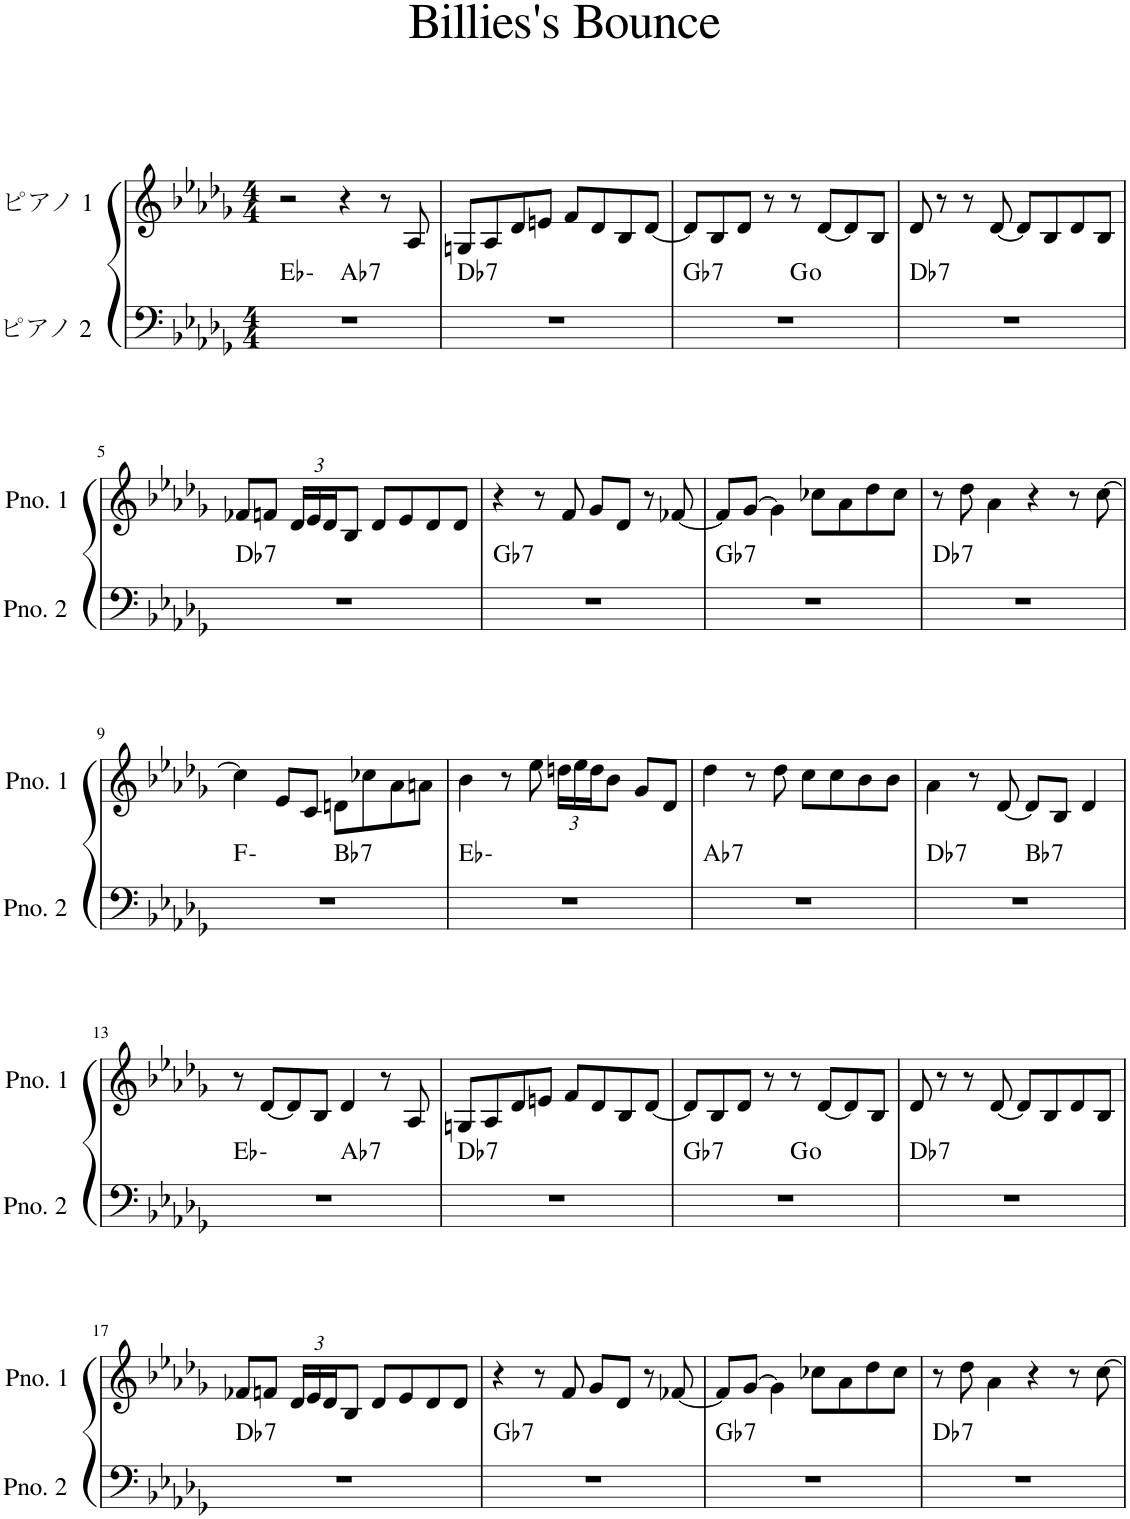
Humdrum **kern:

**kern	**harte	**kern
*part2	*part2	*part1
*staff2	*	*staff1
*I"ピアノ 2	*	*I"ピアノ 1
*clefF4	*	*clefG2
*k[b-e-a-d-g-]	*	*k[b-e-a-d-g-]
*M4/4	*	*M4/4
=1	=1	=1
*^	*	*
1r	2ryy	Eb:min	2r
!	!	!LO:H:kt=7	!
.	2ryy	Ab:7	4r
.	.	.	8r
.	.	.	8A-/
=2	=2	=2	=2
!	!	!LO:H:kt=7	!
*v	*v	*	*
1r	Db:7	8Gn/L
.	.	8A-/
.	.	8d-/
.	.	8en/J
.	.	8f/L
.	.	8d-/
.	.	8B-/
.	.	[8d-/J
=3	=3	=3
!	!LO:H:kt=7	!
*^	*	*
1r	2ryy	Gb:7	8d-/L]
.	.	.	8B-/
.	.	.	8d-/J
.	.	.	8r
.	2ryy	G:dim	8r
.	.	.	[8d-/L
.	.	.	8d-/]
.	.	.	8B-/J
=4	=4	=4	=4
!	!	!LO:H:kt=7	!
*v	*v	*	*
1r	Db:7	8d-/
.	.	8r
.	.	8r
.	.	[8d-/
.	.	8d-/L]
.	.	8B-/
.	.	8d-/
.	.	8B-/J
!!LO:LB:g=z
=5	=5	=5
!	!LO:H:kt=7	!
1r	Db:7	8f-X/L
.	.	8fn/J
*	*	*Xbrackettup
.	.	24d-/LL
.	.	24e-/
.	.	24d-/J
.	.	8B-/J
.	.	8d-/L
.	.	8e-/
.	.	8d-/
.	.	8d-/J
=6	=6	=6
!	!LO:H:kt=7	!
1r	Gb:7	4r
.	.	8r
.	.	8f/
.	.	8g-/L
.	.	8d-/J
.	.	8r
.	.	[8f-X/
=7	=7	=7
!	!LO:H:kt=7	!
1r	Gb:7	8f-/L]
.	.	[8g-/J
.	.	4g-\]
.	.	8cc-X\L
.	.	8a-\
.	.	8dd-\
.	.	8cc-\J
=8	=8	=8
!	!LO:H:kt=7	!
1r	Db:7	8r
.	.	8dd-\
.	.	4a-\
.	.	4r
.	.	8r
.	.	[8cc\
!!LO:LB:g=z
=9	=9	=9
*^	*	*
1r	2ryy	F:min	4cc\]
.	.	.	8e-/L
.	.	.	8c/J
!	!	!LO:H:kt=7	!
.	2ryy	Bb:7	8dn\L
.	.	.	8cc-X\
.	.	.	8a-\
.	.	.	8an\J
*v	*v	*	*
=10	=10	=10
1r	Eb:min	4b-\
.	.	8r
.	.	8ee-\
.	.	24ddn\LL
.	.	24ee-\
.	.	24dd\J
.	.	8b-\J
.	.	8g-/L
.	.	8d-/J
=11	=11	=11
!	!LO:H:kt=7	!
1r	Ab:7	4dd-\
.	.	8r
.	.	8dd-\
.	.	8cc\L
.	.	8cc\
.	.	8b-\
.	.	8b-\J
=12	=12	=12
!	!LO:H:kt=7	!
*^	*	*
1r	2ryy	Db:7	4a-\
.	.	.	8r
.	.	.	[8d-/
!	!	!LO:H:kt=7	!
.	2ryy	Bb:7	8d-/L]
.	.	.	8B-/J
.	.	.	4d-/
!!LO:LB:g=z
=13	=13	=13	=13
1r	2ryy	Eb:min	8r
.	.	.	[8d-/L
.	.	.	8d-/]
.	.	.	8B-/J
!	!	!LO:H:kt=7	!
.	2ryy	Ab:7	4d-/
.	.	.	8r
.	.	.	8A-/
=14	=14	=14	=14
!	!	!LO:H:kt=7	!
*v	*v	*	*
1r	Db:7	8Gn/L
.	.	8A-/
.	.	8d-/
.	.	8en/J
.	.	8f/L
.	.	8d-/
.	.	8B-/
.	.	[8d-/J
=15	=15	=15
!	!LO:H:kt=7	!
*^	*	*
1r	2ryy	Gb:7	8d-/L]
.	.	.	8B-/
.	.	.	8d-/J
.	.	.	8r
.	2ryy	G:dim	8r
.	.	.	[8d-/L
.	.	.	8d-/]
.	.	.	8B-/J
=16	=16	=16	=16
!	!	!LO:H:kt=7	!
*v	*v	*	*
1r	Db:7	8d-/
.	.	8r
.	.	8r
.	.	[8d-/
.	.	8d-/L]
.	.	8B-/
.	.	8d-/
.	.	8B-/J
!!LO:LB:g=z
=17	=17	=17
!	!LO:H:kt=7	!
1r	Db:7	8f-X/L
.	.	8fn/J
.	.	24d-/LL
.	.	24e-/
.	.	24d-/J
.	.	8B-/J
.	.	8d-/L
.	.	8e-/
.	.	8d-/
.	.	8d-/J
=18	=18	=18
!	!LO:H:kt=7	!
1r	Gb:7	4r
.	.	8r
.	.	8f/
.	.	8g-/L
.	.	8d-/J
.	.	8r
.	.	[8f-X/
=19	=19	=19
!	!LO:H:kt=7	!
1r	Gb:7	8f-/L]
.	.	[8g-/J
.	.	4g-\]
.	.	8cc-X\L
.	.	8a-\
.	.	8dd-\
.	.	8cc-\J
=20	=20	=20
!	!LO:H:kt=7	!
1r	Db:7	8r
.	.	8dd-\
.	.	4a-\
.	.	4r
.	.	8r
.	.	[8cc\
=	=	=
*-	*-	*-
